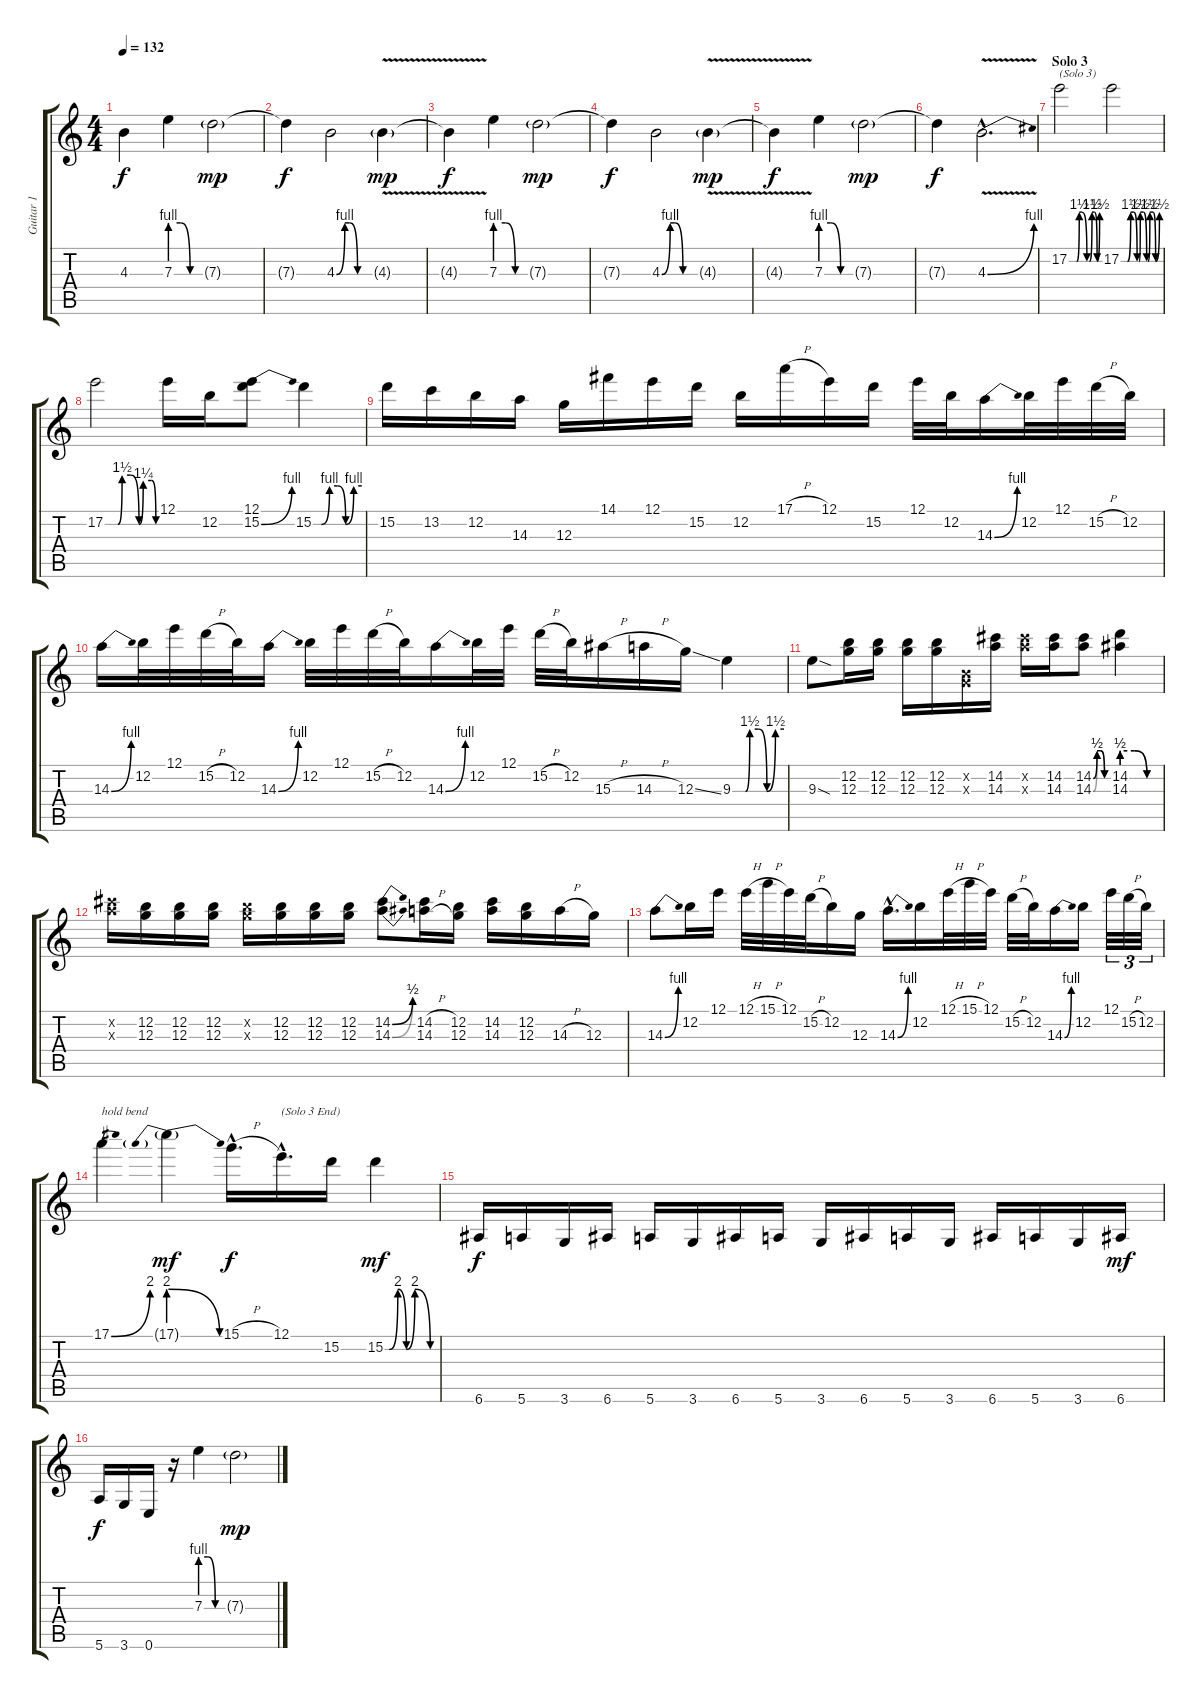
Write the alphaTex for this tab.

\track ("Guitar 1" "Guitar 1") {instrument overdrivenguitar}
\staff {score tabs}
\tuning (E4 B3 G3 D3 A2 E2) {hide}
\ts (4 4)
\tempo 132
\clef g2
\ks c
4.3{t}.4{dy f} 7.3{be (custom 0 4 20 4 40 0 60 0)}.4 7.3{g}.2{dy mp} |
7.3{t}.4{dy f} 4.3{be (custom 0 0 15 4 23 4 38 0 60 0)}.2 4.3{v g}.4{dy mp} |
4.3{t}.4{dy f} 7.3{be (custom 0 4 20 4 40 0 60 0)}.4 7.3{g}.2{dy mp} |
7.3{t}.4{dy f} 4.3{be (custom 0 0 15 4 23 4 38 0 60 0)}.2 4.3{v g}.4{dy mp} |
4.3{t}.4{dy f} 7.3{be (custom 0 4 20 4 40 0 60 0)}.4 7.3{g}.2{dy mp} |
7.3{t}.4{dy f} 4.3{be (bend 0 0 60 4) v hac}.2{d} |
\section ("" "Solo 3")
17.2{be (custom 0 0 15 0 20 6 25 6 35 0 40 0 45 6 50 6 55 0 60 6)}.2{txt "(Solo 3)"} 17.2{be (custom 0 0 10 0 15 6 20 6 25 0 28 0 30 6 35 6 40 0 42 0 45 6 50 6 54 0 60 6)}.2 |
17.2{be (custom 0 0 15 0 20 6 30 6 40 0 45 5 55 5 60 0)}.2 12.1.16 12.2.16 (12.1 15.2{be (bend 0 0 60 4)}).8 15.2{be (custom 0 0 10 0 20 4 30 4 40 0 50 4 60 4)}.4 |
15.2.16 13.2.16 12.2.16 14.3.16 12.3.16 14.1.16 12.1.16 15.2.16 12.2.16 17.1{h}.16 12.1.16 15.2.16 12.1.32 12.2.32 14.3{be (bend 0 0 60 4)}.16 12.2.32 12.1.32 15.2{h}.32 12.2.32 |
14.3{be (bend 0 0 60 4)}.16 12.2.32 12.1.32 15.2{h}.32 12.2.32 14.3{be (bend 0 0 60 4)}.16 12.2.32 12.1.32 15.2{h}.32 12.2.32 14.3{be (bend 0 0 60 4)}.16 12.2.32 12.1.32 15.2{h}.32 12.2.32 15.3{h}.16 14.3{h}.16 12.3{ss}.16 9.3{be (custom 0 0 15 0 20 6 30 6 40 0 50 6 60 6)}.4 |
9.3{sod}.8 (12.2 12.3).16 (12.2 12.3).16 (12.2 12.3).16 (12.2 12.3).16 (0.2{x} 0.3{x}).16 (14.2 14.3).16 (14.2{x} 14.3{x}).16 (14.2 14.3).16 (14.2{be (custom 0 0 15 2 30 2 45 0 60 0)} 14.3{be (custom 0 0 15 2 30 2 45 0 60 0)}).8 (14.2{be (custom 0 2 20 2 40 0 60 0)} 14.3{be (custom 0 2 20 2 40 0 60 0)}).4 |
(14.2{x} 14.3{x}).16 (12.2 12.3).16 (12.2 12.3).16 (12.2 12.3).16 (12.2{x} 12.3{x}).16 (12.2 12.3).16 (12.2 12.3).16 (12.2 12.3).16 (14.2{be (bend 0 0 60 2)} 14.3{be (bend 0 0 60 2)}).8 (14.2{h} 14.3{h}).16 (12.2 12.3).16 (14.2 14.3).16 (12.2 12.3).16 14.3{h}.16 12.3.16 |
14.3{be (bend 0 0 60 4)}.8 12.2.16 12.1.16 12.1{h}.32 15.1{h}.32 12.1.32 15.2{h}.32 12.2.16 12.3.16 14.3{be (bend 0 0 60 4) hac}.16{d} 12.2.16 12.1{h}.32 15.1{h}.32 12.1.32 15.2{h}.32 12.2.32 14.3{be (bend 0 0 60 4)}.16 12.2.16 12.1.32{tu (3 2)} 15.2{h}.32{tu (3 2)} 12.2.32{tu (3 2)} |
17.1{be (bend 0 0 60 8)}.4{txt "hold bend"} 17.1{be (prebendrelease 0 8 60 0) g}.4{dy mf} 15.1{h hac}.16{d dy f} 12.1{hac}.16{d txt "(Solo 3 End)"} 15.2.16 15.2{be (custom 0 0 5 0 15 8 25 0 35 8 53 0 60 0)}.4{dy mf} |
6.6.16{dy f} 5.6.16 3.6.16 6.6.16 5.6.16 3.6.16 6.6.16 5.6.16 3.6.16 6.6.16 5.6.16 3.6.16 6.6.16 5.6.16 3.6.16 6.6.16{dy mf} |
5.6.16{dy f} 3.6.16 0.6.16 r.16 7.3{be (custom 0 4 20 4 40 0 60 0)}.4 7.3{g}.2{dy mp}
